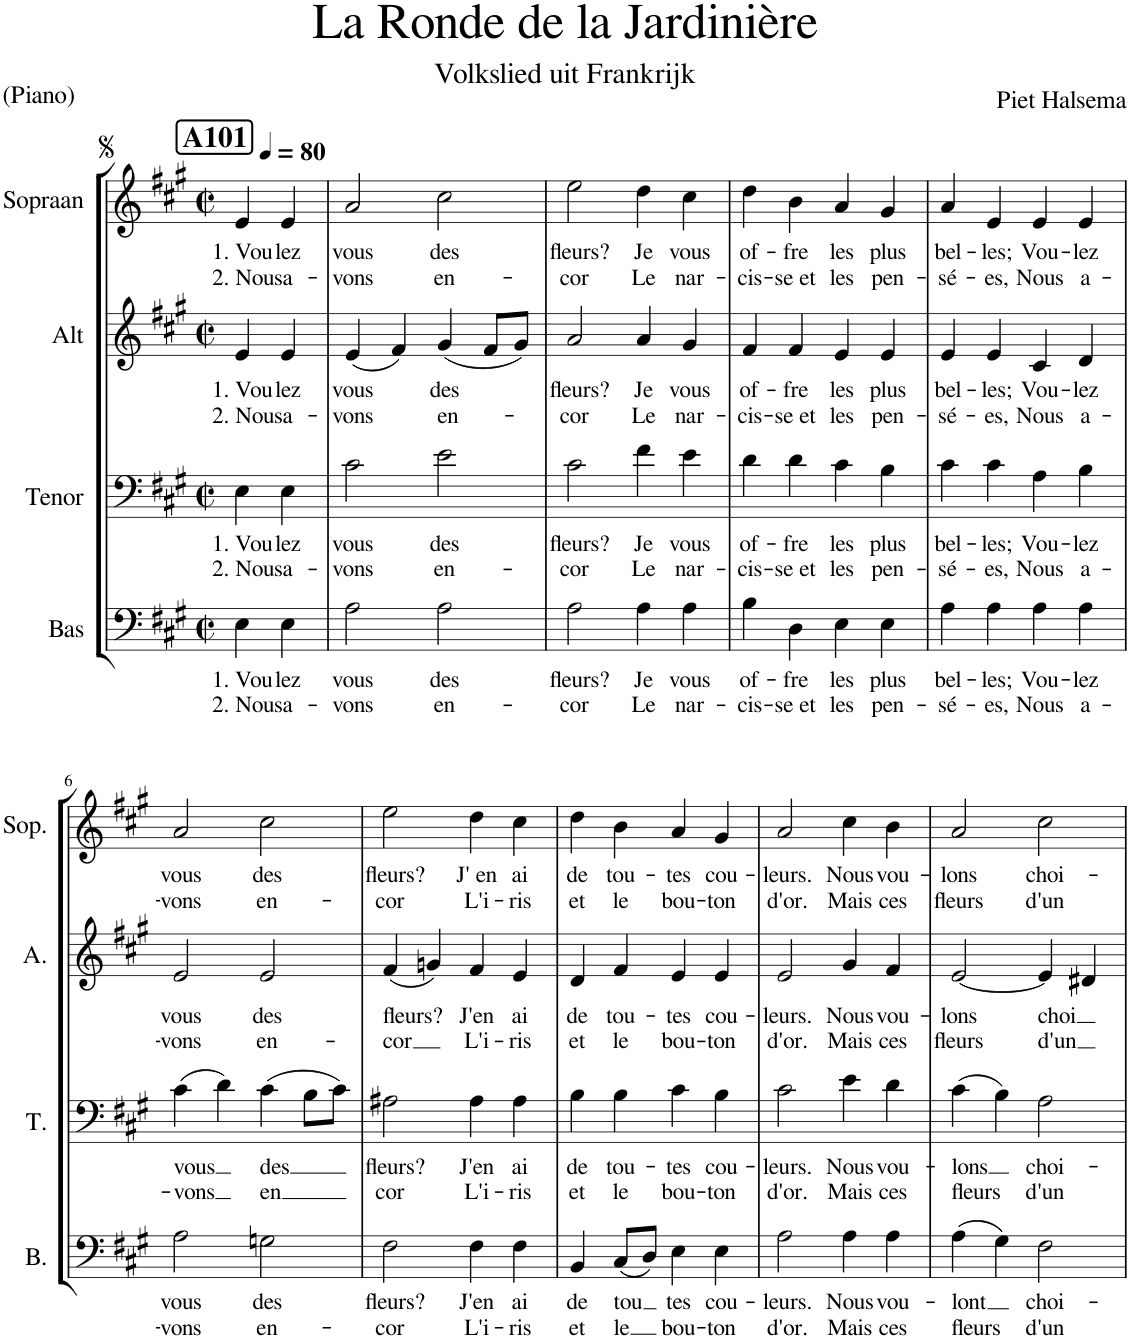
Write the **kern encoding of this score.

**kern	**text	**text	**kern	**text	**text	**kern	**text	**text	**kern	**text	**text
*part4	*part4	*part4	*part3	*part3	*part3	*part2	*part2	*part2	*part1	*part1	*part1
*staff4	*staff4	*staff4	*staff3	*staff3	*staff3	*staff2	*staff2	*staff2	*staff1	*staff1	*staff1
*I"Bas	*	*	*I"Tenor	*	*	*I"Alt	*	*	*I"Sopraan	*	*
*I'B.	*	*	*I'T.	*	*	*I'A.	*	*	*I'Sop.	*	*
*clefF4	*	*	*clefF4	*	*	*clefG2	*	*	*clefG2	*	*
*k[f#c#g#]	*	*	*k[f#c#g#]	*	*	*k[f#c#g#]	*	*	*k[f#c#g#]	*	*
*M2/2	*	*	*M2/2	*	*	*M2/2	*	*	*M2/2	*	*
*met(c|)	*	*	*met(c|)	*	*	*met(c|)	*	*	*met(c|)	*	*
=1	=1	=1	=1	=1	=1	=1	=1	=1	=1	=1	=1
!	!LO:LY:b	!LO:LY:b	!	!LO:LY:b	!LO:LY:b	!	!LO:LY:b	!LO:LY:b	!	!LO:LY:b	!LO:LY:b
4E\	1. Vou-	2. Nous	4E\	1. Vou-	2. Nous	4e/	1. Vou-	2. Nous	4e/	1. Vou-	2. Nous
!	!LO:LY:b	!LO:LY:b	!	!LO:LY:b	!LO:LY:b	!	!LO:LY:b	!LO:LY:b	!	!LO:LY:b	!LO:LY:b
4E\	-lez	a-	4E\	-lez	a-	4e/	-lez	a-	4e/	-lez	a-
=2	=2	=2	=2	=2	=2	=2	=2	=2	=2	=2	=2
!	!LO:LY:b	!LO:LY:b	!	!LO:LY:b	!LO:LY:b	!	!LO:LY:b	!LO:LY:b	!	!LO:LY:b	!LO:LY:b
2A\	vous	-vons	2c#\	vous	-vons	(4e/	vous	-vons	2a/	vous	-vons
.	.	.	.	.	.	4f#/)	.	.	.	.	.
!	!LO:LY:b	!LO:LY:b	!	!LO:LY:b	!LO:LY:b	!	!LO:LY:b	!LO:LY:b	!	!LO:LY:b	!LO:LY:b
2A\	des	en-	2e\	des	en-	(4g#/	des	en-	2cc#\	des	en-
.	.	.	.	.	.	8f#/L	.	.	.	.	.
.	.	.	.	.	.	8g#/J)	.	.	.	.	.
=3	=3	=3	=3	=3	=3	=3	=3	=3	=3	=3	=3
!	!LO:LY:b	!LO:LY:b	!	!LO:LY:b	!LO:LY:b	!	!LO:LY:b	!LO:LY:b	!	!LO:LY:b	!LO:LY:b
2A\	fleurs?	-cor	2c#\	fleurs?	-cor	2a/	fleurs?	-cor	2ee\	fleurs?	-cor
!	!LO:LY:b	!LO:LY:b	!	!LO:LY:b	!LO:LY:b	!	!LO:LY:b	!LO:LY:b	!	!LO:LY:b	!LO:LY:b
4A\	Je	Le	4f#\	Je	Le	4a/	Je	Le	4dd\	Je	Le
!	!LO:LY:b	!LO:LY:b	!	!LO:LY:b	!LO:LY:b	!	!LO:LY:b	!LO:LY:b	!	!LO:LY:b	!LO:LY:b
4A\	vous	nar-	4e\	vous	nar-	4g#/	vous	nar-	4cc#\	vous	nar-
=4	=4	=4	=4	=4	=4	=4	=4	=4	=4	=4	=4
!	!LO:LY:b	!LO:LY:b	!	!LO:LY:b	!LO:LY:b	!	!LO:LY:b	!LO:LY:b	!	!LO:LY:b	!LO:LY:b
4B\	of-	-cis-	4d\	of-	-cis-	4f#/	of-	-cis-	4dd\	of-	-cis-
!	!LO:LY:b	!LO:LY:b	!	!LO:LY:b	!LO:LY:b	!	!LO:LY:b	!LO:LY:b	!	!LO:LY:b	!LO:LY:b
4D\	-fre	-se et	4d\	-fre	-se et	4f#/	-fre	-se et	4b\	-fre	-se et
!	!LO:LY:b	!LO:LY:b	!	!LO:LY:b	!LO:LY:b	!	!LO:LY:b	!LO:LY:b	!	!LO:LY:b	!LO:LY:b
4E\	les	les	4c#\	les	les	4e/	les	les	4a/	les	les
!	!LO:LY:b	!LO:LY:b	!	!LO:LY:b	!LO:LY:b	!	!LO:LY:b	!LO:LY:b	!	!LO:LY:b	!LO:LY:b
4E\	plus	pen-	4B\	plus	pen-	4e/	plus	pen-	4g#/	plus	pen-
=5	=5	=5	=5	=5	=5	=5	=5	=5	=5	=5	=5
!	!LO:LY:b	!LO:LY:b	!	!LO:LY:b	!LO:LY:b	!	!LO:LY:b	!LO:LY:b	!	!LO:LY:b	!LO:LY:b
4A\	bel-	-sé-	4c#\	bel-	-sé-	4e/	bel-	-sé-	4a/	bel-	-sé-
!	!LO:LY:b	!LO:LY:b	!	!LO:LY:b	!LO:LY:b	!	!LO:LY:b	!LO:LY:b	!	!LO:LY:b	!LO:LY:b
4A\	-les;	-es,	4c#\	-les;	-es,	4e/	-les;	-es,	4e/	-les;	-es,
!	!LO:LY:b	!LO:LY:b	!	!LO:LY:b	!LO:LY:b	!	!LO:LY:b	!LO:LY:b	!	!LO:LY:b	!LO:LY:b
4A\	Vou-	Nous	4A\	Vou-	Nous	4c#/	Vou-	Nous	4e/	Vou-	Nous
!	!LO:LY:b	!LO:LY:b	!	!LO:LY:b	!LO:LY:b	!	!LO:LY:b	!LO:LY:b	!	!LO:LY:b	!LO:LY:b
4A\	-lez	a-	4B\	-lez	a-	4d/	-lez	a-	4e/	-lez	a-
!!LO:LB:g=z
=6	=6	=6	=6	=6	=6	=6	=6	=6	=6	=6	=6
!	!LO:LY:b	!LO:LY:b	!	!LO:LY:b	!LO:LY:b	!	!LO:LY:b	!LO:LY:b	!	!LO:LY:b	!LO:LY:b
2A\	vous	-vons	(4c#\	-vous	-vons	2e/	vous	-vons	2a/	vous	-vons
.	.	.	4d\)	.	.	.	.	.	.	.	.
!	!LO:LY:b	!LO:LY:b	!	!LO:LY:b	!LO:LY:b	!	!LO:LY:b	!LO:LY:b	!	!LO:LY:b	!LO:LY:b
2Gn\	des	en-	(4c#\	des	en	2e/	des	en-	2cc#\	des	en-
.	.	.	8B\L	.	.	.	.	.	.	.	.
.	.	.	8c#\J)	.	.	.	.	.	.	.	.
=7	=7	=7	=7	=7	=7	=7	=7	=7	=7	=7	=7
!	!LO:LY:b	!LO:LY:b	!	!LO:LY:b	!LO:LY:b	!	!LO:LY:b	!LO:LY:b	!	!LO:LY:b	!LO:LY:b
2F#\	fleurs?	-cor	2A#X\	fleurs?	cor	(4f#/	fleurs?	-cor	2ee\	fleurs?	-cor
.	.	.	.	.	.	4gn/)	.	.	.	.	.
!	!LO:LY:b	!LO:LY:b	!	!LO:LY:b	!LO:LY:b	!	!LO:LY:b	!LO:LY:b	!	!LO:LY:b	!LO:LY:b
4F#\	J'en	L'i-	4A#\	J'en	L'i-	4f#/	J'en	L'i-	4dd\	J' en	L'i-
!	!LO:LY:b	!LO:LY:b	!	!LO:LY:b	!LO:LY:b	!	!LO:LY:b	!LO:LY:b	!	!LO:LY:b	!LO:LY:b
4F#\	ai	-ris	4A#\	ai	-ris	4e/	ai	-ris	4cc#\	ai	-ris
=8	=8	=8	=8	=8	=8	=8	=8	=8	=8	=8	=8
!	!LO:LY:b	!LO:LY:b	!	!LO:LY:b	!LO:LY:b	!	!LO:LY:b	!LO:LY:b	!	!LO:LY:b	!LO:LY:b
4BB/	de	et	4B\	de	et	4d/	de	et	4dd\	de	et
!	!LO:LY:b	!LO:LY:b	!	!LO:LY:b	!LO:LY:b	!	!LO:LY:b	!LO:LY:b	!	!LO:LY:b	!LO:LY:b
(8C#/L	tou	le	4B\	tou-	le	4f#/	tou-	le	4b\	tou-	le
8D/J)	.	.	.	.	.	.	.	.	.	.	.
!	!LO:LY:b	!LO:LY:b	!	!LO:LY:b	!LO:LY:b	!	!LO:LY:b	!LO:LY:b	!	!LO:LY:b	!LO:LY:b
4E\	tes	bou-	4c#\	-tes	bou-	4e/	-tes	bou-	4a/	-tes	bou-
!	!LO:LY:b	!LO:LY:b	!	!LO:LY:b	!LO:LY:b	!	!LO:LY:b	!LO:LY:b	!	!LO:LY:b	!LO:LY:b
4E\	cou-	-ton	4B\	cou-	-ton	4e/	cou-	-ton	4g#/	cou-	-ton
=9	=9	=9	=9	=9	=9	=9	=9	=9	=9	=9	=9
!	!LO:LY:b	!LO:LY:b	!	!LO:LY:b	!LO:LY:b	!	!LO:LY:b	!LO:LY:b	!	!LO:LY:b	!LO:LY:b
2A\	-leurs.	d'or.	2c#\	-leurs.	d'or.	2e/	-leurs.	d'or.	2a/	-leurs.	d'or.
!	!LO:LY:b	!LO:LY:b	!	!LO:LY:b	!LO:LY:b	!	!LO:LY:b	!LO:LY:b	!	!LO:LY:b	!LO:LY:b
4A\	Nous	Mais	4e\	Nous	Mais	4g#/	Nous	Mais	4cc#\	Nous	Mais
!	!LO:LY:b	!LO:LY:b	!	!LO:LY:b	!LO:LY:b	!	!LO:LY:b	!LO:LY:b	!	!LO:LY:b	!LO:LY:b
4A\	vou-	ces	4d\	vou-	ces	4f#/	vou-	ces	4b\	vou-	ces
=10	=10	=10	=10	=10	=10	=10	=10	=10	=10	=10	=10
!	!LO:LY:b	!LO:LY:b	!	!LO:LY:b	!LO:LY:b	!	!LO:LY:b	!LO:LY:b	!	!LO:LY:b	!LO:LY:b
(4A\	-lont	fleurs	(4c#\	-lons	fleurs	[2e/	-lons	fleurs	2a/	-lons	fleurs
4G#\)	.	.	4B\)	.	.	.	.	.	.	.	.
!	!LO:LY:b	!LO:LY:b	!	!LO:LY:b	!LO:LY:b	!	!LO:LY:b	!LO:LY:b	!	!LO:LY:b	!LO:LY:b
2F#\	choi-	d'un	2A\	choi-	d'un	4e/]	-choi	d'un	2cc#\	choi-	d'un
.	.	.	.	.	.	4d#X/	.	.	.	.	.
=	=	=	=	=	=	=	=	=	=	=	=
*-	*-	*-	*-	*-	*-	*-	*-	*-	*-	*-	*-
